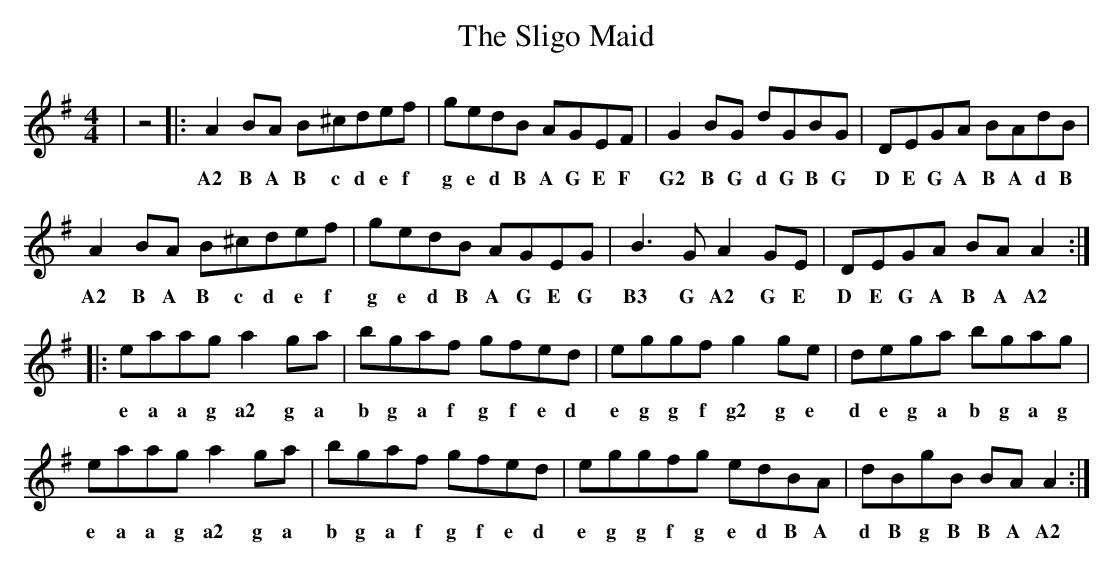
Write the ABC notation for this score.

X:1
T: Sligo Maid, The
M: 4/4
L: 1/8
K: Ador
|z4|: A2BA B^cdef | gedB AGEF | G2BG dGBG | DEGA BAdB |
w: A2 B A B c d e f g e d B A G E F G2 B G d G B G D E G A B A d B
A2BA B^cdef | gedB AGEG | B3G A2GE | DEGA BAA2:|
w: A2 B A B c d e f g e d B A G E G B3 G A2 G E D E G A B A A2
|: eaag a2ga | bgaf gfed | eggf g2ge | dega bgag |
w: e a a g a2 g a b g a f g f e d e g g f g2 g e d e g a b g a g
eaag a2ga | bgaf gfed | eggfg edBA | dBgB BAA2 :|
w: e a a g a2 g a b g a f g f e d e g g f g e d B A d B g B B A A2
